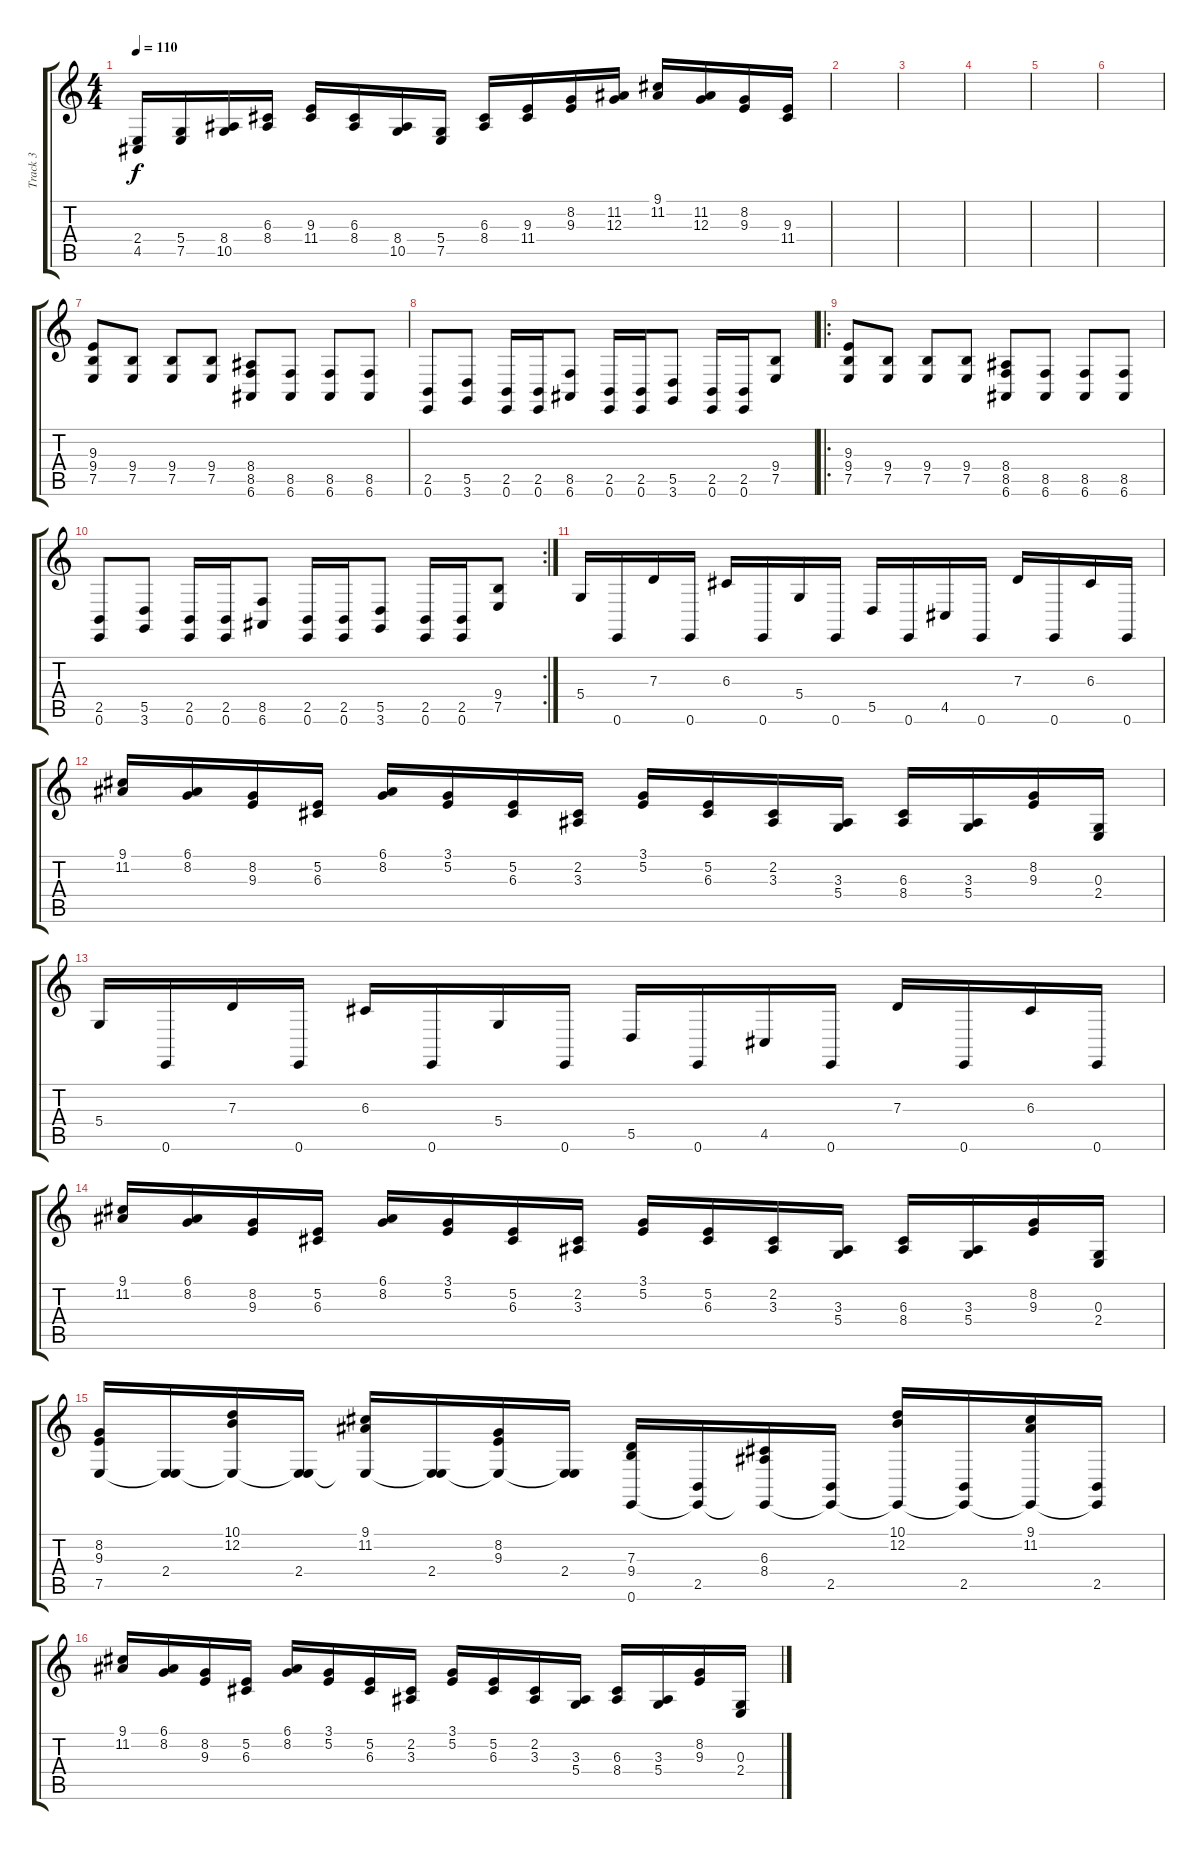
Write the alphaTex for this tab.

\track ("Track 3" "Track 3") {instrument churchorgan}
\staff {score tabs}
\tuning (E4 B3 G3 D3 A2 E2) {hide}
\ts (4 4)
\tempo 110
\clef g2
\ks c
(2.4 4.5).16{dy f} (5.4 7.5).16 (8.4 10.5).16 (6.3 8.4).16 (9.3 11.4).16 (6.3 8.4).16 (8.4 10.5).16 (5.4 7.5).16 (6.3 8.4).16 (9.3 11.4).16 (8.2 9.3).16 (11.2 12.3).16 (9.1 11.2).16 (11.2 12.3).16 (8.2 9.3).16 (9.3 11.4).16 |
|
|
|
|
|
(9.3 9.4 7.5).8 (9.4 7.5).8 (9.4 7.5).8 (9.4 7.5).8 (8.4 8.5 6.6).8 (8.5 6.6).8 (8.5 6.6).8 (8.5 6.6).8 |
(2.5 0.6).8 (5.5 3.6).8 (2.5 0.6).16 (2.5 0.6).16 (8.5 6.6).8 (2.5 0.6).16 (2.5 0.6).16 (5.5 3.6).8 (2.5 0.6).16 (2.5 0.6).16 (9.4 7.5).8 |
\ro
(9.3 9.4 7.5).8 (9.4 7.5).8 (9.4 7.5).8 (9.4 7.5).8 (8.4 8.5 6.6).8 (8.5 6.6).8 (8.5 6.6).8 (8.5 6.6).8 |
\rc 2
(2.5 0.6).8 (5.5 3.6).8 (2.5 0.6).16 (2.5 0.6).16 (8.5 6.6).8 (2.5 0.6).16 (2.5 0.6).16 (5.5 3.6).8 (2.5 0.6).16 (2.5 0.6).16 (9.4 7.5).8 |
5.4.16 0.6.16 7.3.16 0.6.16 6.3.16 0.6.16 5.4.16 0.6.16 5.5.16 0.6.16 4.5.16 0.6.16 7.3.16 0.6.16 6.3.16 0.6.16 |
(9.1 11.2).16 (6.1 8.2).16 (8.2 9.3).16 (5.2 6.3).16 (6.1 8.2).16 (3.1 5.2).16 (5.2 6.3).16 (2.2 3.3).16 (3.1 5.2).16 (5.2 6.3).16 (2.2 3.3).16 (3.3 5.4).16 (6.3 8.4).16 (3.3 5.4).16 (8.2 9.3).16 (0.3 2.4).16 |
5.4.16 0.6.16 7.3.16 0.6.16 6.3.16 0.6.16 5.4.16 0.6.16 5.5.16 0.6.16 4.5.16 0.6.16 7.3.16 0.6.16 6.3.16 0.6.16 |
(9.1 11.2).16 (6.1 8.2).16 (8.2 9.3).16 (5.2 6.3).16 (6.1 8.2).16 (3.1 5.2).16 (5.2 6.3).16 (2.2 3.3).16 (3.1 5.2).16 (5.2 6.3).16 (2.2 3.3).16 (3.3 5.4).16 (6.3 8.4).16 (3.3 5.4).16 (8.2 9.3).16 (0.3 2.4).16 |
(8.2 9.3 7.5).16 (2.4 7.5{t}).16 (10.1 12.2 7.5{t}).16 (2.4 7.5{t}).16 (9.1 11.2 7.5{t}).16 (2.4 7.5{t}).16 (8.2 9.3 7.5{t}).16 (2.4 7.5{t}).16 (7.3 9.4 0.6).16 (2.5 0.6{t}).16 (6.3 8.4 0.6{t}).16 (2.5 0.6{t}).16 (10.1 12.2 0.6{t}).16 (2.5 0.6{t}).16 (9.1 11.2 0.6{t}).16 (2.5 0.6{t}).16 |
(9.1 11.2).16 (6.1 8.2).16 (8.2 9.3).16 (5.2 6.3).16 (6.1 8.2).16 (3.1 5.2).16 (5.2 6.3).16 (2.2 3.3).16 (3.1 5.2).16 (5.2 6.3).16 (2.2 3.3).16 (3.3 5.4).16 (6.3 8.4).16 (3.3 5.4).16 (8.2 9.3).16 (0.3 2.4).16
